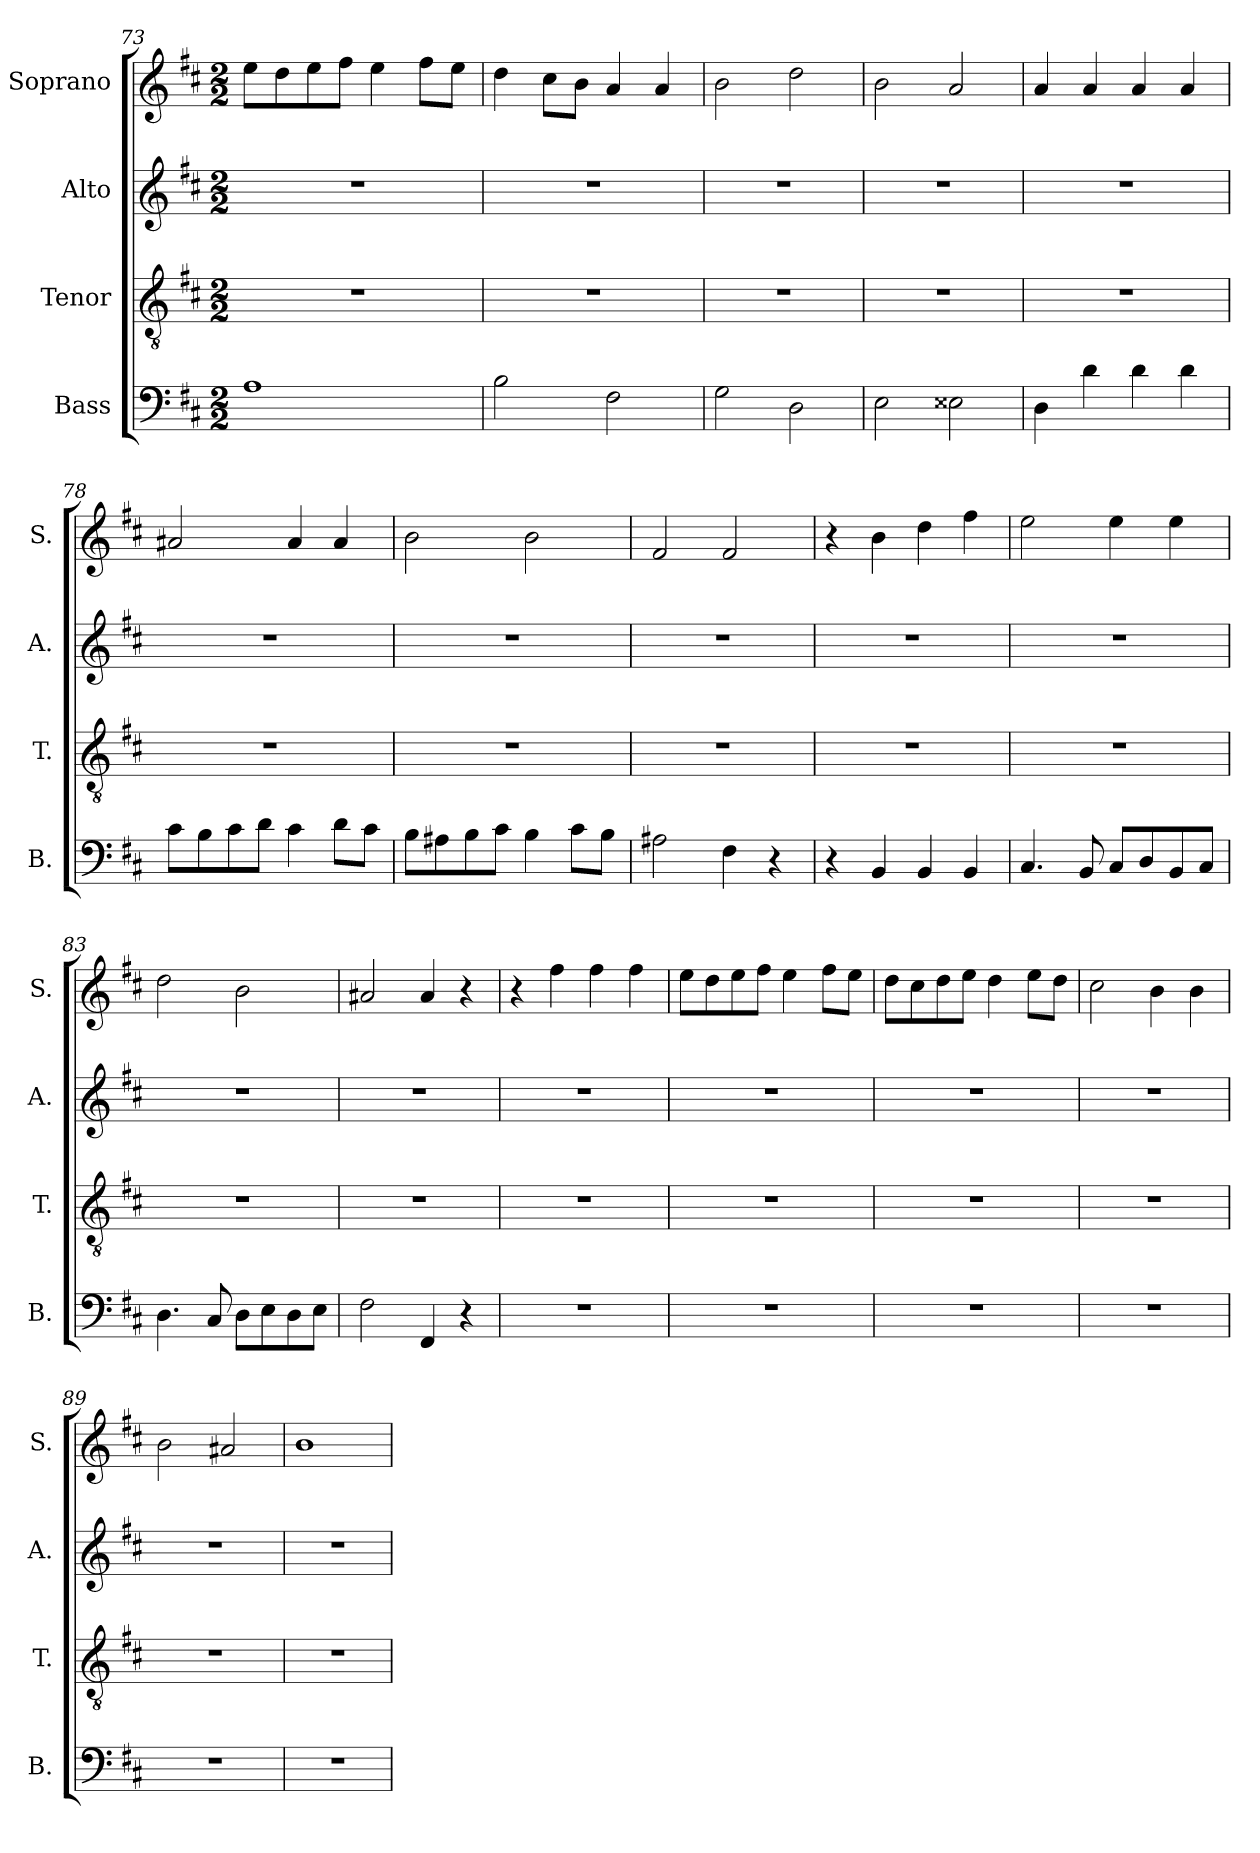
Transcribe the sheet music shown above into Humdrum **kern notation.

**kern	**kern	**kern	**kern
*part4	*part3	*part2	*part1
*staff4	*staff3	*staff2	*staff1
*I"Bass	*I"Tenor	*I"Alto	*I"Soprano
*I'B.	*I'T.	*I'A.	*I'S.
*clefF4	*clefGv2	*clefG2	*clefG2
*k[f#c#]	*k[f#c#]	*k[f#c#]	*k[f#c#]
*M2/2	*M2/2	*M2/2	*M2/2
=73	=73	=73	=73
1A	1r	1r	8ee\L
.	.	.	8dd\
.	.	.	8ee\
.	.	.	8ff#\J
.	.	.	4ee\
.	.	.	8ff#\L
.	.	.	8ee\J
=74	=74	=74	=74
2B\	1r	1r	4dd\
.	.	.	8cc#\L
.	.	.	8b\J
2F#\	.	.	4a/
.	.	.	4a/
=75	=75	=75	=75
2G\	1r	1r	2b\
2D\	.	.	2dd\
=76	=76	=76	=76
2E\	1r	1r	2b\
2E##X\	.	.	2a/
=77	=77	=77	=77
4D\	1r	1r	4a/
4d\	.	.	4a/
4d\	.	.	4a/
4d\	.	.	4a/
=78	=78	=78	=78
8c#\L	1r	1r	2a#X/
8B\	.	.	.
8c#\	.	.	.
8d\J	.	.	.
4c#\	.	.	4a#/
8d\L	.	.	4a#/
8c#\J	.	.	.
!!LO:LB:g=z
=79	=79	=79	=79
8B\L	1r	1r	2b\
8A#X\	.	.	.
8B\	.	.	.
8c#\J	.	.	.
4B\	.	.	2b\
8c#\L	.	.	.
8B\J	.	.	.
=80	=80	=80	=80
2A#X\	1r	1r	2f#/
4F#\	.	.	2f#/
4r	.	.	.
=81	=81	=81	=81
4r	1r	1r	4r
4BB/	.	.	4b\
4BB/	.	.	4dd\
4BB/	.	.	4ff#\
=82	=82	=82	=82
4.C#/	1r	1r	2ee\
8BB/	.	.	.
8C#/L	.	.	4ee\
8D/	.	.	.
8BB/	.	.	4ee\
8C#/J	.	.	.
=83	=83	=83	=83
4.D\	1r	1r	2dd\
8C#/	.	.	.
8D\L	.	.	2b\
8E\	.	.	.
8D\	.	.	.
8E\J	.	.	.
=84	=84	=84	=84
2F#\	1r	1r	2a#X/
4FF#/	.	.	4a#/
4r	.	.	4r
=85	=85	=85	=85
1r	1r	1r	4r
.	.	.	4ff#\
.	.	.	4ff#\
.	.	.	4ff#\
!!LO:LB:g=z
=86	=86	=86	=86
1r	1r	1r	8ee\L
.	.	.	8dd\
.	.	.	8ee\
.	.	.	8ff#\J
.	.	.	4ee\
.	.	.	8ff#\L
.	.	.	8ee\J
=87	=87	=87	=87
1r	1r	1r	8dd\L
.	.	.	8cc#\
.	.	.	8dd\
.	.	.	8ee\J
.	.	.	4dd\
.	.	.	8ee\L
.	.	.	8dd\J
=88	=88	=88	=88
1r	1r	1r	2cc#\
.	.	.	4b\
.	.	.	4b\
=89	=89	=89	=89
1r	1r	1r	2b\
.	.	.	2a#X/
=90	=90	=90	=90
1r	1r	1r	1b
=	=	=	=
*-	*-	*-	*-
